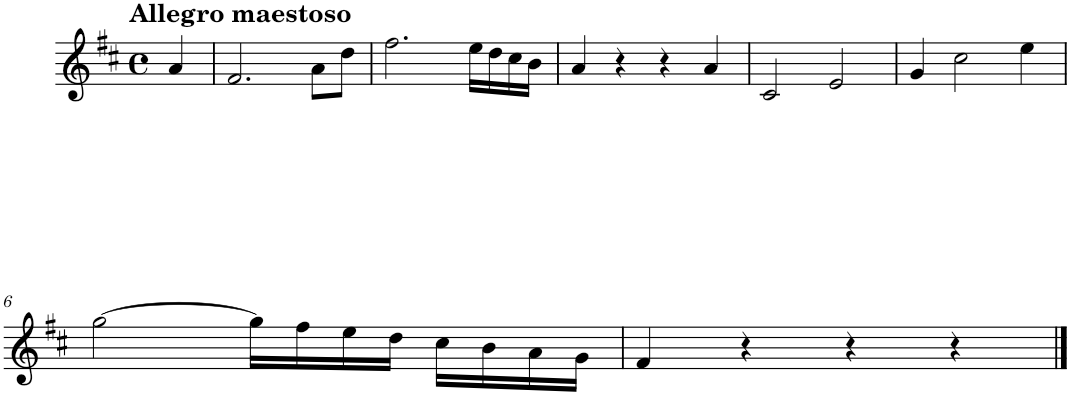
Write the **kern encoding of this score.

**kern
*part1
*staff1
*I"Piano
*I'Pno.
*clefG2
*k[f#c#]
*M4/4
*met(c)
=
!LO:TX:a:B:t=Allegro maestoso
4a/
=1
2.f#/
8a\L
8dd\J
=2
2.ff#\
16ee\LL
16dd\
16cc#\
16b\JJ
=3
4a/
4r
4r
4a/
=4
2c#/
2e/
=5
4g/
2cc#\
4ee\
!!LO:LB:g=z
=6
[2gg\
16gg\LL]
16ff#\
16ee\
16dd\JJ
16cc#\LL
16b\
16a\
16g\JJ
=7
4f#/
4r
4r
4r
==
*-
